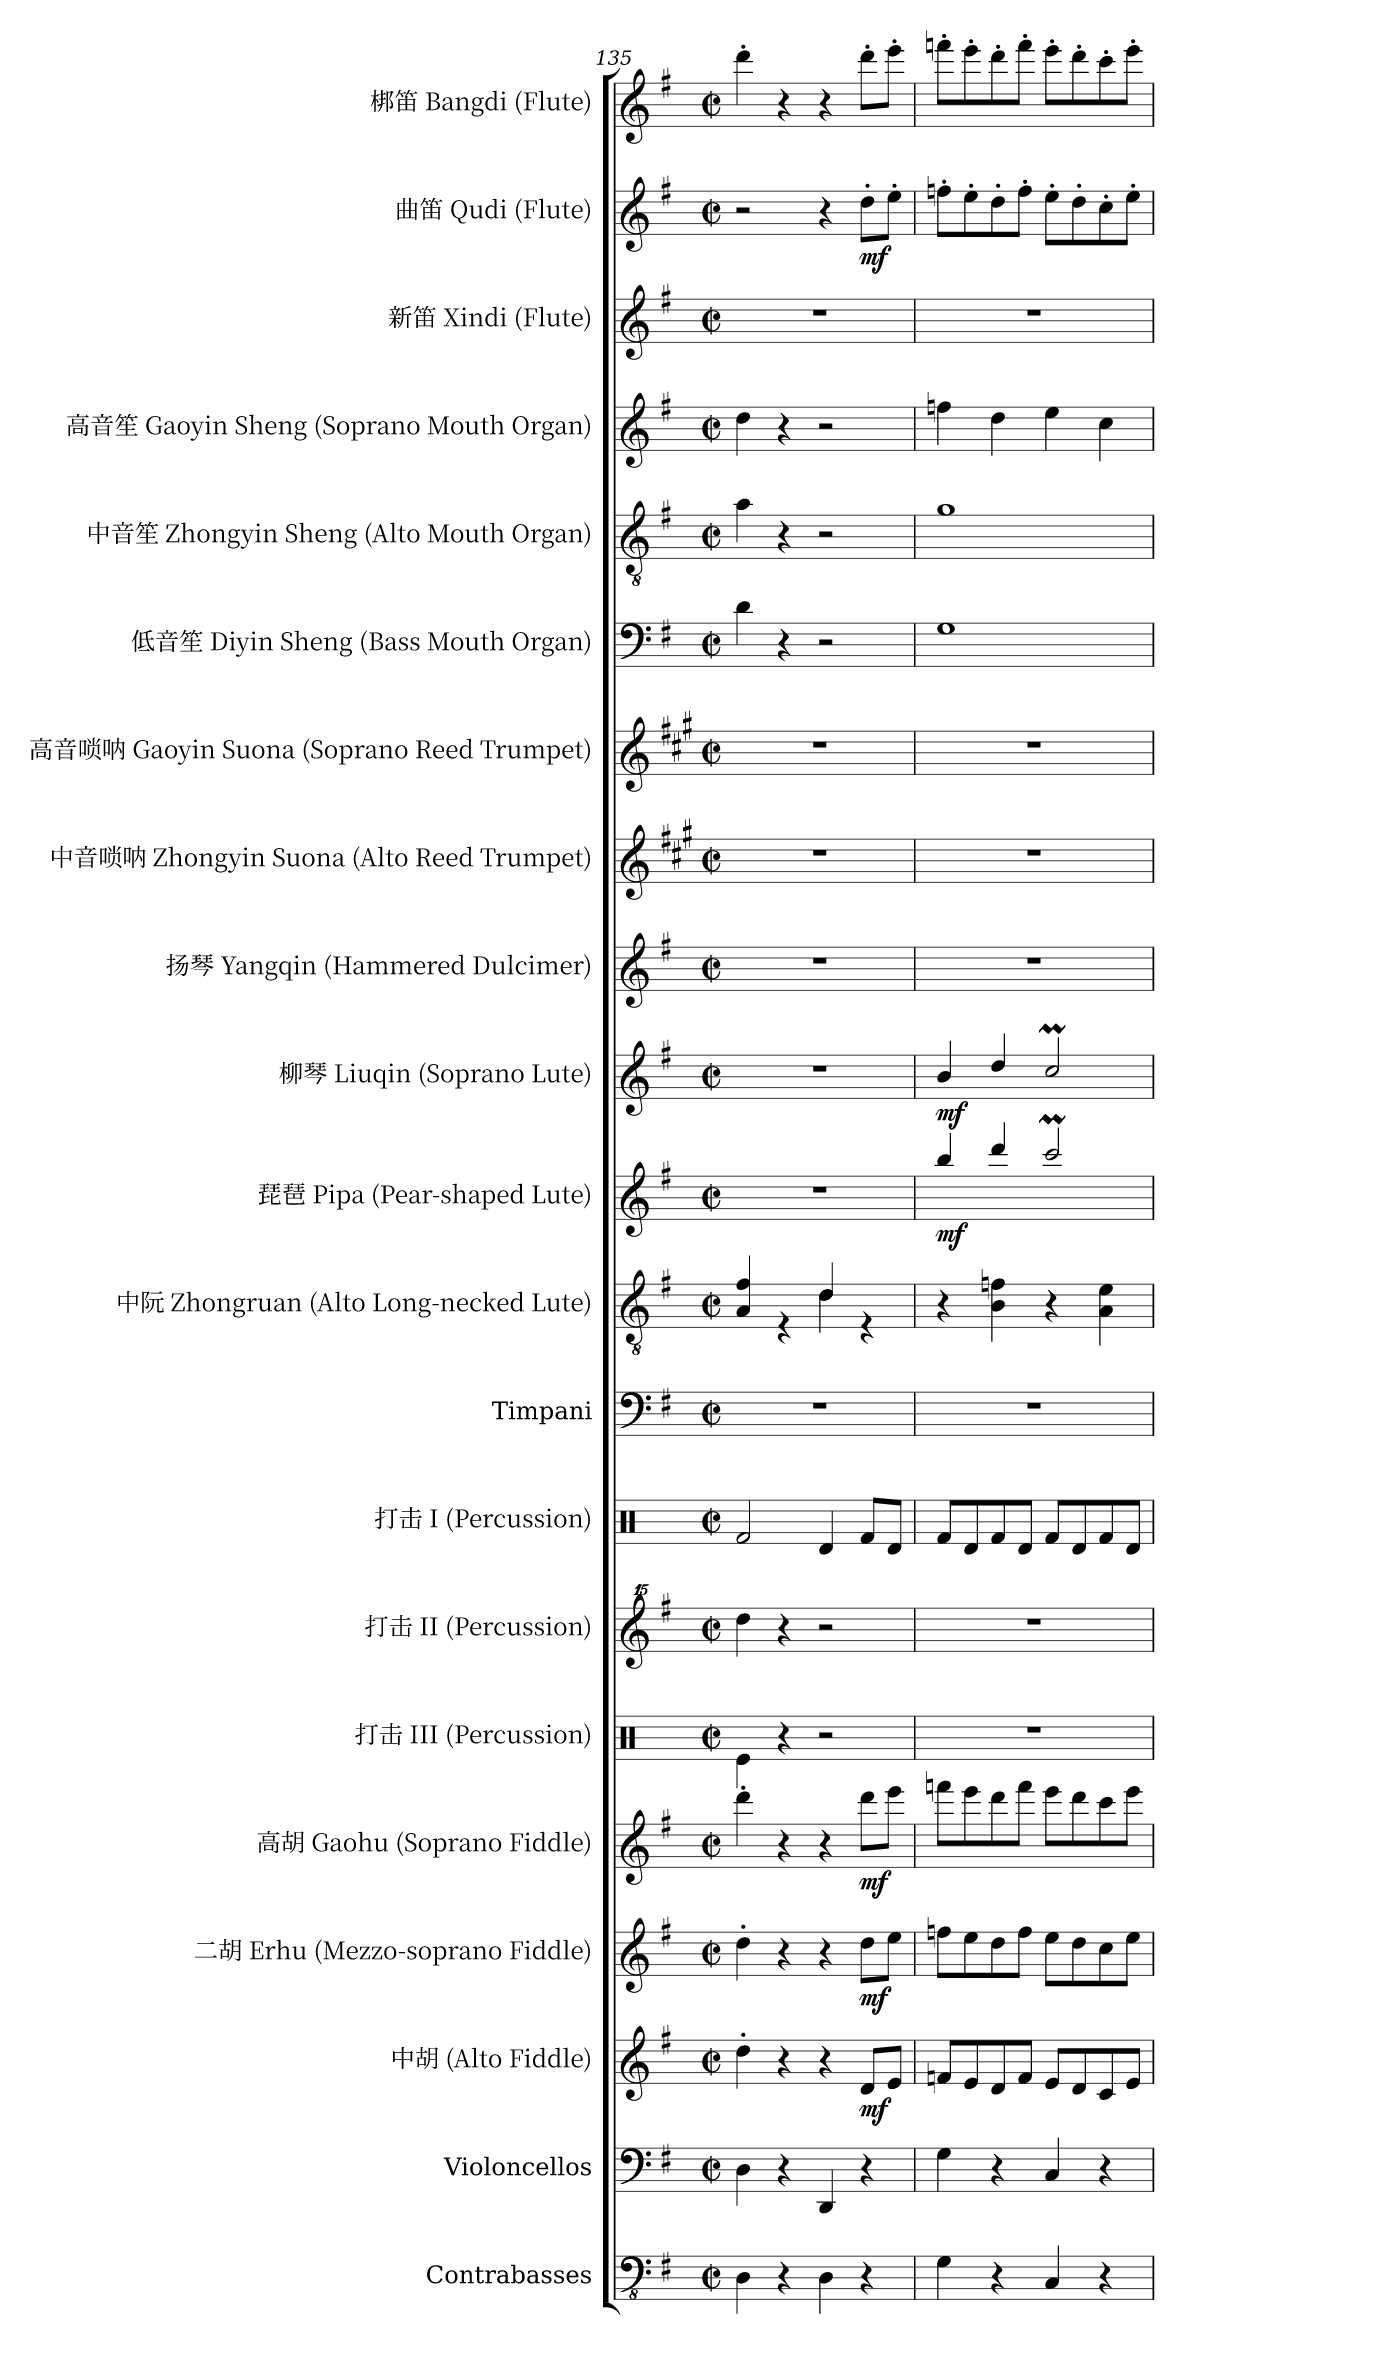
**kern	**kern	**kern	**dynam	**kern	**dynam	**kern	**dynam	**kern	**kern	**kern	**kern	**kern	**kern	**dynam	**kern	**dynam	**kern	**kern	**kern	**kern	**kern	**kern	**kern	**kern	**dynam	**kern
*part21	*part20	*part19	*part19	*part18	*part18	*part17	*part17	*part16	*part15	*part14	*part13	*part12	*part11	*part11	*part10	*part10	*part9	*part8	*part7	*part6	*part5	*part4	*part3	*part2	*part2	*part1
*staff21	*staff20	*staff19	*staff19	*staff18	*staff18	*staff17	*staff17	*staff16	*staff15	*staff14	*staff13	*staff12	*staff11	*staff11	*staff10	*staff10	*staff9	*staff8	*staff7	*staff6	*staff5	*staff4	*staff3	*staff2	*staff2	*staff1
*I"Contrabasses	*I"Violoncellos	*I"中胡 (Alto Fiddle)	*	*I"二胡 Erhu (Mezzo-soprano Fiddle)	*	*I"高胡 Gaohu (Soprano Fiddle)	*	*I"打击 III (Percussion)	*I"打击 II (Percussion)	*I"打击 I (Percussion)	*I"Timpani	*I"中阮 Zhongruan (Alto Long-necked Lute)	*I"琵琶 Pipa (Pear-shaped Lute)	*	*I"柳琴 Liuqin (Soprano Lute)	*	*I"扬琴 Yangqin  (Hammered Dulcimer)	*I"中音唢呐 Zhongyin Suona (Alto Reed Trumpet)	*I"高音唢呐 Gaoyin Suona (Soprano Reed Trumpet)	*I"低音笙 Diyin Sheng (Bass Mouth Organ)	*I"中音笙 Zhongyin Sheng (Alto Mouth Organ)	*I"高音笙 Gaoyin Sheng (Soprano Mouth Organ)	*I"新笛 Xindi (Flute)	*I"曲笛 Qudi (Flute)	*	*I"梆笛 Bangdi (Flute)
*I'Cbs.	*I'Vcs.	*	*	*	*	*	*	*I'打击 III	*I'打击 II	*I'打击 I	*I'Timp.	*	*	*	*	*	*	*	*	*	*	*	*	*	*	*
*clefFv4	*clefF4	*clefG2	*	*clefG2	*	*clefG2	*	*clefX	*clefG^^2	*clefX	*clefF4	*clefGv2	*clefG2	*	*clefG2	*	*clefG2	*clefG2	*clefG2	*clefF4	*clefGv2	*clefG2	*clefG2	*clefG2	*	*clefG2
*	*	*	*	*	*	*	*	*	*	*	*	*	*ITrd7c12	*	*	*	*	*ITrd1c2	*ITrd1c2	*	*	*	*	*	*	*
*k[f#]	*k[f#]	*k[f#]	*	*k[f#]	*	*k[f#]	*	*k[]	*k[f#]	*k[]	*k[f#]	*k[f#]	*k[f#]	*	*k[f#]	*	*k[f#]	*k[f#]	*k[f#]	*k[f#]	*k[f#]	*k[f#]	*k[f#]	*k[f#]	*	*k[f#]
*M2/2	*M2/2	*M2/2	*	*M2/2	*	*M2/2	*	*M2/2	*M2/2	*M2/2	*M2/2	*M2/2	*M2/2	*	*M2/2	*	*M2/2	*M2/2	*M2/2	*M2/2	*M2/2	*M2/2	*M2/2	*M2/2	*	*M2/2
*met(c|)	*met(c|)	*met(c|)	*	*met(c|)	*	*met(c|)	*	*met(c|)	*met(c|)	*met(c|)	*met(c|)	*met(c|)	*met(c|)	*	*met(c|)	*	*met(c|)	*met(c|)	*met(c|)	*met(c|)	*met(c|)	*met(c|)	*met(c|)	*met(c|)	*	*met(c|)
=135	=135	=135	=135	=135	=135	=135	=135	=135	=135	=135	=135	=135	=135	=135	=135	=135	=135	=135	=135	=135	=135	=135	=135	=135	=135	=135
*	*	*	*	*	*	*	*	*	*	*	*	*^	*	*	*	*	*	*	*	*	*	*	*	*	*	*
4DD\	4D\	4dd'\	.	4dd'\	.	4ddd'\	.	4Re\	4dddd\	2Rf/	1r	4A/ 4f#/	2ryy	1r	.	1r	.	1r	1r	1r	4d\	4a\	4dd\	1r	2r	.	4ddd'\
4r	4r	4r	.	4r	.	4r	.	4r	4r	.	.	4rE	.	.	.	.	.	.	.	.	4r	4r	4r	.	.	.	4r
4DD\	4DD/	4r	.	4r	.	4r	.	2r	2r	4Rd/	.	4d/	4d\	.	.	.	.	.	.	.	2r	2r	2r	.	4r	.	4r
!	!	!	!LO:DY:b	!	!LO:DY:b	!	!LO:DY:b	!	!	!	!	!	!	!	!	!	!	!	!	!	!	!	!	!	!	!LO:DY:b	!
4r	4r	8d/L	mf	8dd\L	mf	8ddd\L	mf	.	.	8Rf/L	.	4rE	4ryy	.	.	.	.	.	.	.	.	.	.	.	8dd'\L	mf	8ddd'\L
.	.	8e/J	.	8ee\J	.	8eee\J	.	.	.	8Rd/J	.	.	.	.	.	.	.	.	.	.	.	.	.	.	8ee'\J	.	8eee'\J
*	*	*	*	*	*	*	*	*	*	*	*	*v	*v	*	*	*	*	*	*	*	*	*	*	*	*	*	*
=136	=136	=136	=136	=136	=136	=136	=136	=136	=136	=136	=136	=136	=136	=136	=136	=136	=136	=136	=136	=136	=136	=136	=136	=136	=136	=136
!	!	!	!	!	!	!	!	!	!	!	!	!	!	!LO:DY:b	!	!LO:DY:b	!	!	!	!	!	!	!	!	!	!
4GG\	4G\	8fn/L	.	8ffn\L	.	8fffn\L	.	1r	1r	8Rf/L	1r	4r	4b/	mf	4b/	mf	1r	1r	1r	1G	1g	4ffn\	1r	8ffn'\L	.	8fffn'\L
.	.	8e/	.	8ee\	.	8eee\	.	.	.	8Rd/	.	.	.	.	.	.	.	.	.	.	.	.	.	8ee'\	.	8eee'\
4r	4r	8d/	.	8dd\	.	8ddd\	.	.	.	8Rf/	.	4B\ 4fn\	4dd/	.	4dd/	.	.	.	.	.	.	4dd\	.	8dd'\	.	8ddd'\
.	.	8f/J	.	8ff\J	.	8fff\J	.	.	.	8Rd/J	.	.	.	.	.	.	.	.	.	.	.	.	.	8ff'\J	.	8fff'\J
4CC/	4C/	8e/L	.	8ee\L	.	8eee\L	.	.	.	8Rf/L	.	4r	2ccM/	.	2ccM/	.	.	.	.	.	.	4ee\	.	8ee'\L	.	8eee'\L
.	.	8d/	.	8dd\	.	8ddd\	.	.	.	8Rd/	.	.	.	.	.	.	.	.	.	.	.	.	.	8dd'\	.	8ddd'\
4r	4r	8c/	.	8cc\	.	8ccc\	.	.	.	8Rf/	.	4A\ 4e\	.	.	.	.	.	.	.	.	.	4cc\	.	8cc'\	.	8ccc'\
.	.	8e/J	.	8ee\J	.	8eee\J	.	.	.	8Rd/J	.	.	.	.	.	.	.	.	.	.	.	.	.	8ee'\J	.	8eee'\J
=	=	=	=	=	=	=	=	=	=	=	=	=	=	=	=	=	=	=	=	=	=	=	=	=	=	=
*-	*-	*-	*-	*-	*-	*-	*-	*-	*-	*-	*-	*-	*-	*-	*-	*-	*-	*-	*-	*-	*-	*-	*-	*-	*-	*-
